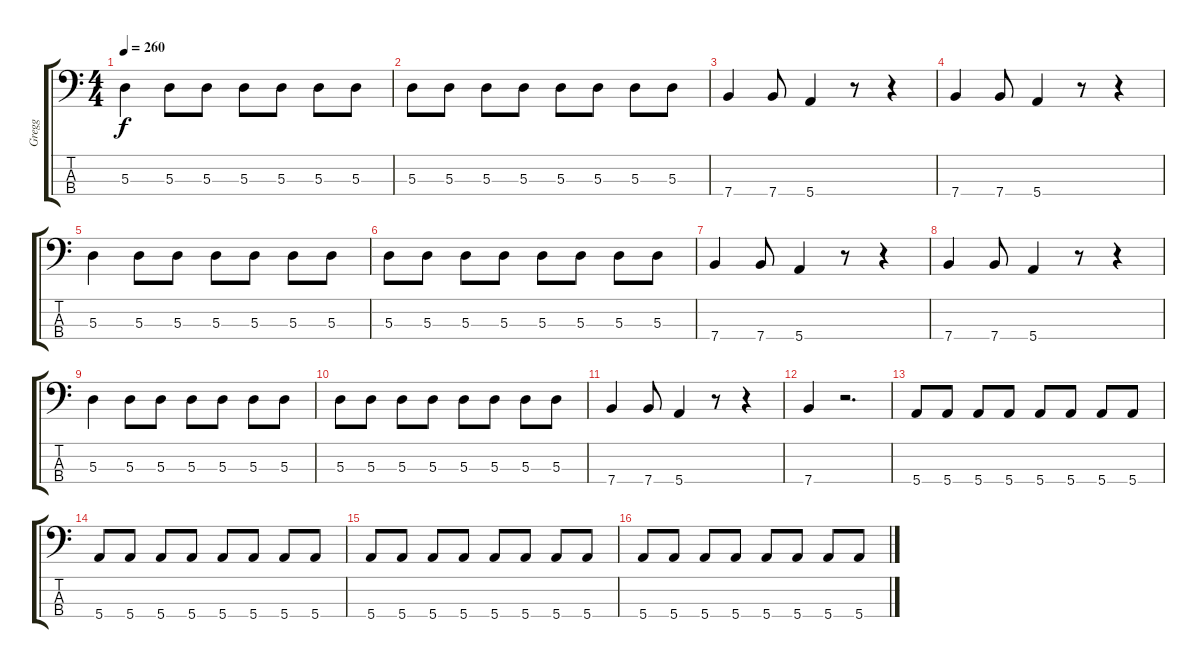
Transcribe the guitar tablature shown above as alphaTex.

\track ("Gregg" "Gregg") {instrument electricbassfinger}
\staff {score tabs}
\tuning (G2 D2 A1 E1) {hide}
\ts (4 4)
\tempo 260
\clef f4
\ks c
5.3.4{dy f} 5.3.8 5.3.8 5.3.8 5.3.8 5.3.8 5.3.8 |
5.3.8 5.3.8 5.3.8 5.3.8 5.3.8 5.3.8 5.3.8 5.3.8 |
7.4.4 7.4.8 5.4.4 r.8 r.4 |
7.4.4 7.4.8 5.4.4 r.8 r.4 |
5.3.4 5.3.8 5.3.8 5.3.8 5.3.8 5.3.8 5.3.8 |
5.3.8 5.3.8 5.3.8 5.3.8 5.3.8 5.3.8 5.3.8 5.3.8 |
7.4.4 7.4.8 5.4.4 r.8 r.4 |
7.4.4 7.4.8 5.4.4 r.8 r.4 |
5.3.4 5.3.8 5.3.8 5.3.8 5.3.8 5.3.8 5.3.8 |
5.3.8 5.3.8 5.3.8 5.3.8 5.3.8 5.3.8 5.3.8 5.3.8 |
7.4.4 7.4.8 5.4.4 r.8 r.4 |
7.4.4 r.2{d} |
5.4.8 5.4.8 5.4.8 5.4.8 5.4.8 5.4.8 5.4.8 5.4.8 |
5.4.8 5.4.8 5.4.8 5.4.8 5.4.8 5.4.8 5.4.8 5.4.8 |
5.4.8 5.4.8 5.4.8 5.4.8 5.4.8 5.4.8 5.4.8 5.4.8 |
5.4.8 5.4.8 5.4.8 5.4.8 5.4.8 5.4.8 5.4.8 5.4.8
